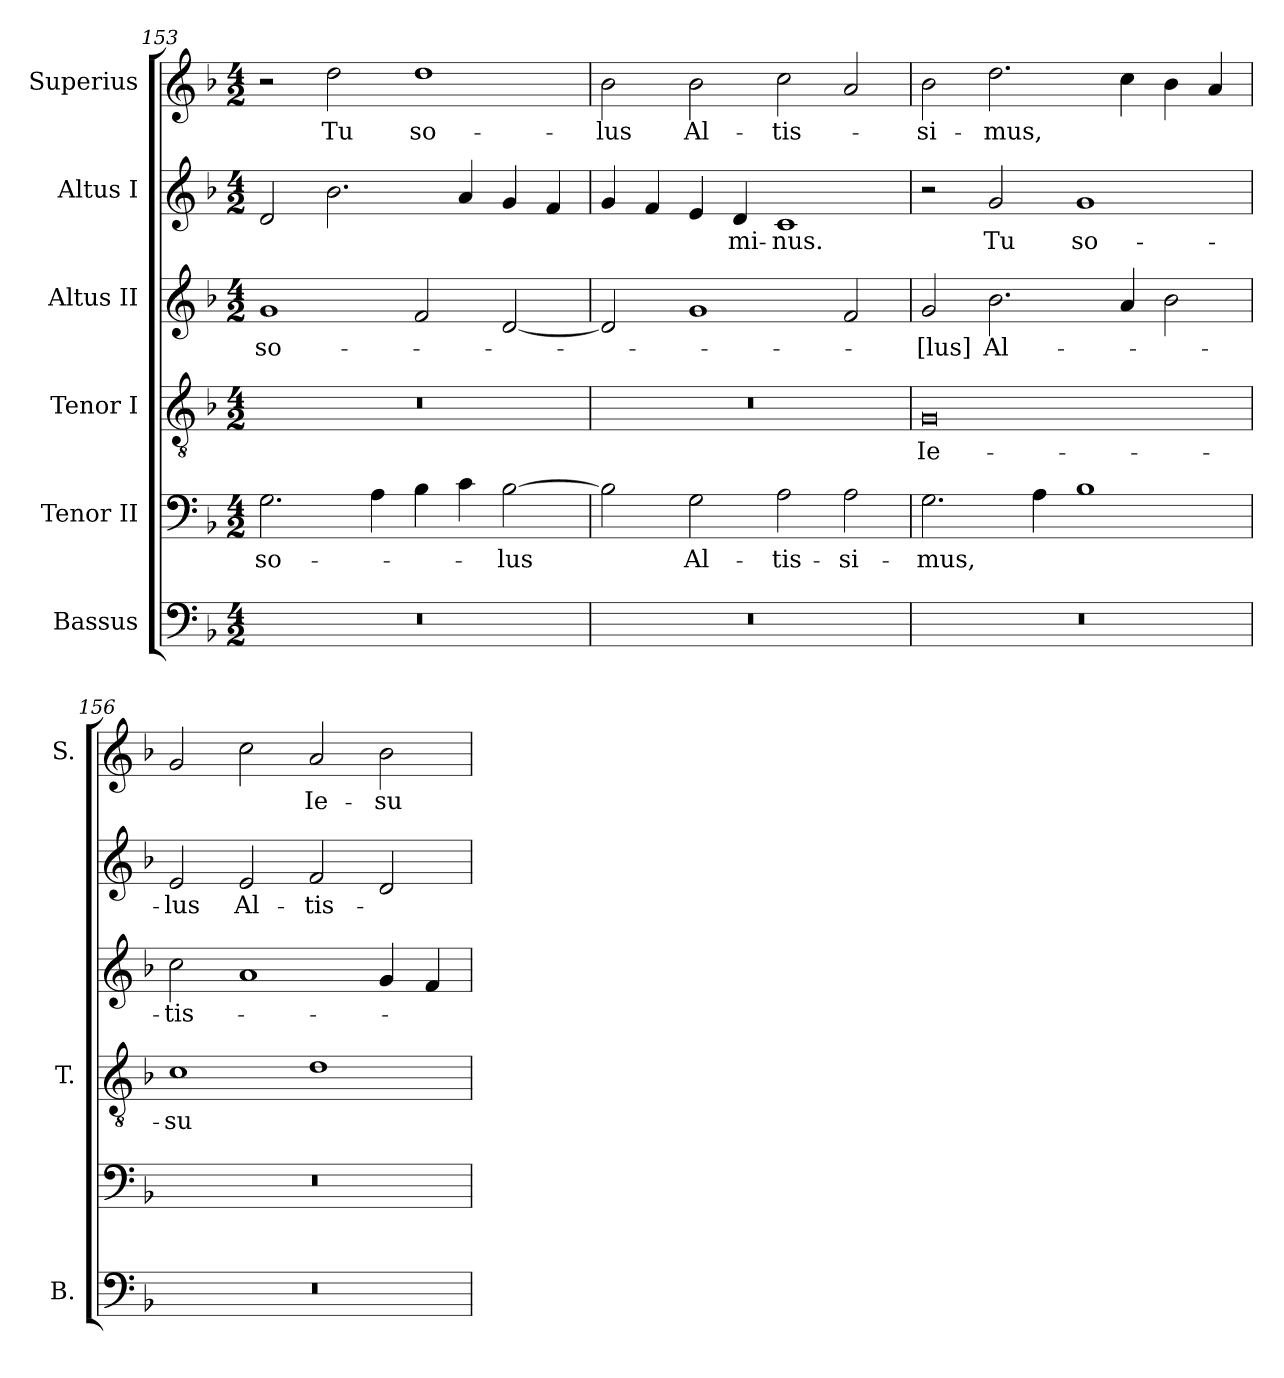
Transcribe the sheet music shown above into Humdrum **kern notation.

**kern	**kern	**text	**kern	**text	**kern	**text	**kern	**text	**kern	**text
*part6	*part5	*part5	*part4	*part4	*part3	*part3	*part2	*part2	*part1	*part1
*staff6	*staff5	*staff5	*staff4	*staff4	*staff3	*staff3	*staff2	*staff2	*staff1	*staff1
*I"Bassus	*I"Tenor II	*	*I"Tenor I	*	*I"Altus II	*	*I"Altus I	*	*I"Superius	*
*I'B.	*	*	*I'T.	*	*	*	*	*	*I'S.	*
*clefF4	*clefF4	*	*clefGv2	*	*clefG2	*	*clefG2	*	*clefG2	*
*	*	*	*ITrd7c12	*	*	*	*	*	*	*
*k[b-]	*k[b-]	*	*k[b-]	*	*k[b-]	*	*k[b-]	*	*k[b-]	*
*F:	*F:	*	*F:	*	*F:	*	*F:	*	*F:	*
*M4/2	*M4/2	*	*M4/2	*	*M4/2	*	*M4/2	*	*M4/2	*
=153	=153	=153	=153	=153	=153	=153	=153	=153	=153	=153
!LO:N:vis=1	!	!	!	!	!	!	!	!	!	!
!	!	!LO:LY:b:color=#000000	!LO:N:vis=1	!	!	!	!	!	!	!
!	!	!	!	!	!	!LO:LY:b:color=#000000	!	!	!	!
0r	2.Gi\	so-	0r	.	1gi	so-	2di/	.	2r	.
!	!	!	!	!	!	!	!	!	!	!LO:LY:b:color=#000000
.	.	.	.	.	.	.	2.b-i\	.	2ddi\	Tu
.	4Ai\	.	.	.	.	.	.	.	.	.
!	!	!	!	!	!	!	!	!	!	!LO:LY:b:color=#000000
.	4B-i\	.	.	.	2fi/	.	.	.	1ddi	so-
.	4ci\	.	.	.	.	.	4ai/	.	.	.
!	!	!LO:LY:b:color=#000000	!	!	!	!	!	!	!	!
.	[>2B-i\	-lus	.	.	[<2di/	.	4gi/	.	.	.
.	.	.	.	.	.	.	4fi/	.	.	.
=154	=154	=154	=154	=154	=154	=154	=154	=154	=154	=154
!LO:N:vis=1	!	!	!LO:N:vis=1	!	!	!	!	!	!	!
!	!	!	!	!	!	!	!	!	!	!LO:LY:b:color=#000000
0r	2B-i\]	.	0r	.	2di/]	.	4gi/	.	2b-i\	-lus
.	.	.	.	.	.	.	4fi/	.	.	.
!	!	!LO:LY:b:color=#000000	!	!	!	!	!	!	!	!
!	!	!	!	!	!	!	!	!	!	!LO:LY:b:color=#000000
.	2Gi\	Al-	.	.	1gi	.	4ei/	.	2b-i\	Al-
!	!	!	!	!	!	!	!	!LO:LY:b:color=#000000	!	!
.	.	.	.	.	.	.	4di/	-mi-	.	.
!	!	!LO:LY:b:color=#000000	!	!	!	!	!	!	!	!
!	!	!	!	!	!	!	!	!LO:LY:b:color=#000000	!	!
!	!	!	!	!	!	!	!	!	!	!LO:LY:b:color=#000000
.	2Ai\	-tis-	.	.	.	.	1ci	-nus.	2cci\	-tis-
!	!	!LO:LY:b:color=#000000	!	!	!	!	!	!	!	!
.	2Ai\	-si-	.	.	2fi/	.	.	.	2ai/	.
!!LO:PB:g=z
=155	=155	=155	=155	=155	=155	=155	=155	=155	=155	=155
!LO:N:vis=1	!	!	!	!	!	!	!	!	!	!
!	!	!LO:LY:b:color=#000000	!	!	!	!	!	!	!	!
!	!	!	!	!LO:LY:b:color=#000000	!	!	!	!	!	!
!	!	!	!	!	!	!LO:LY:b:color=#000000	!	!	!	!
!	!	!	!	!	!	!	!	!	!	!LO:LY:b:color=#000000
0r	2.Gi\	-mus,	0GGi	Ie-	2gi/	-[lus]	2r	.	2b-i\	-si-
!	!	!	!	!	!	!LO:LY:b:color=#000000	!	!	!	!
!	!	!	!	!	!	!	!	!LO:LY:b:color=#000000	!	!
!	!	!	!	!	!	!	!	!	!	!LO:LY:b:color=#000000
.	.	.	.	.	2.b-i\	Al-	2gi/	Tu	2.ddi\	-mus,
.	4Ai\	.	.	.	.	.	.	.	.	.
!	!	!	!	!	!	!	!	!LO:LY:b:color=#000000	!	!
.	1B-i	.	.	.	.	.	1gi	so-	.	.
.	.	.	.	.	4ai/	.	.	.	4cci\	.
.	.	.	.	.	2b-i\	.	.	.	4b-i\	.
.	.	.	.	.	.	.	.	.	4ai/	.
=156	=156	=156	=156	=156	=156	=156	=156	=156	=156	=156
!LO:N:vis=1	!LO:N:vis=1	!	!	!	!	!	!	!	!	!
!	!	!	!	!LO:LY:b:color=#000000	!	!	!	!	!	!
!	!	!	!	!	!	!LO:LY:b:color=#000000	!	!	!	!
!	!	!	!	!	!	!	!	!LO:LY:b:color=#000000	!	!
0r	0r	.	1Ci	-su	2cci\	-tis-	2ei/	-lus	2gi/	.
!	!	!	!	!	!	!	!	!LO:LY:b:color=#000000	!	!
.	.	.	.	.	1ai	.	2ei/	Al-	2cci\	.
!	!	!	!	!	!	!	!	!LO:LY:b:color=#000000	!	!
!	!	!	!	!	!	!	!	!	!	!LO:LY:b:color=#000000
.	.	.	1Di	.	.	.	2fi/	-tis-	2ai/	Ie-
!	!	!	!	!	!	!	!	!	!	!LO:LY:b:color=#000000
.	.	.	.	.	4gi/	.	2di/	.	2b-i\	-su
.	.	.	.	.	4fi/	.	.	.	.	.
=	=	=	=	=	=	=	=	=	=	=
*-	*-	*-	*-	*-	*-	*-	*-	*-	*-	*-
